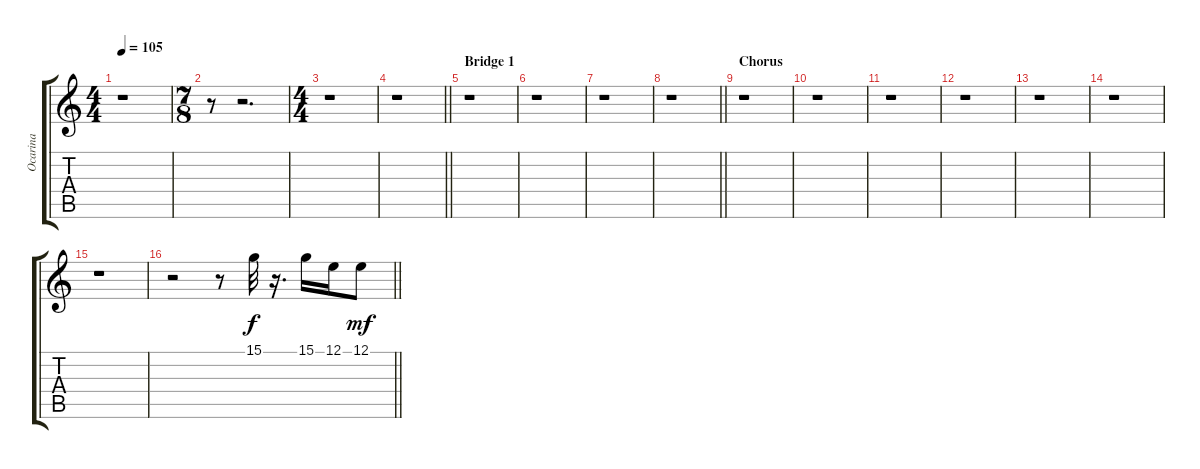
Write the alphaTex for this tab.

\track ("Ocarina" "Ocarina") {mute instrument ocarina}
\staff {score tabs}
\tuning (E4 B3 G3 D3 A2 E2) {hide}
\ts (4 4)
\tempo 105
\clef g2
\ks c
r.1{dy f} |
\ts (7 8)
r.8 r.2{d} |
\ts (4 4)
r.1 |
\barLineRight lightlight
r.1 |
\section ("" "Bridge 1")
r.1 |
r.1 |
r.1 |
\barLineRight lightlight
r.1 |
\section ("" "Chorus")
r.1 |
r.1 |
r.1 |
r.1 |
r.1 |
r.1 |
r.1 |
\barLineRight lightlight
r.2 r.8 15.1.32 r.16{d} 15.1.16 12.1.16 12.1.8{dy mf}
